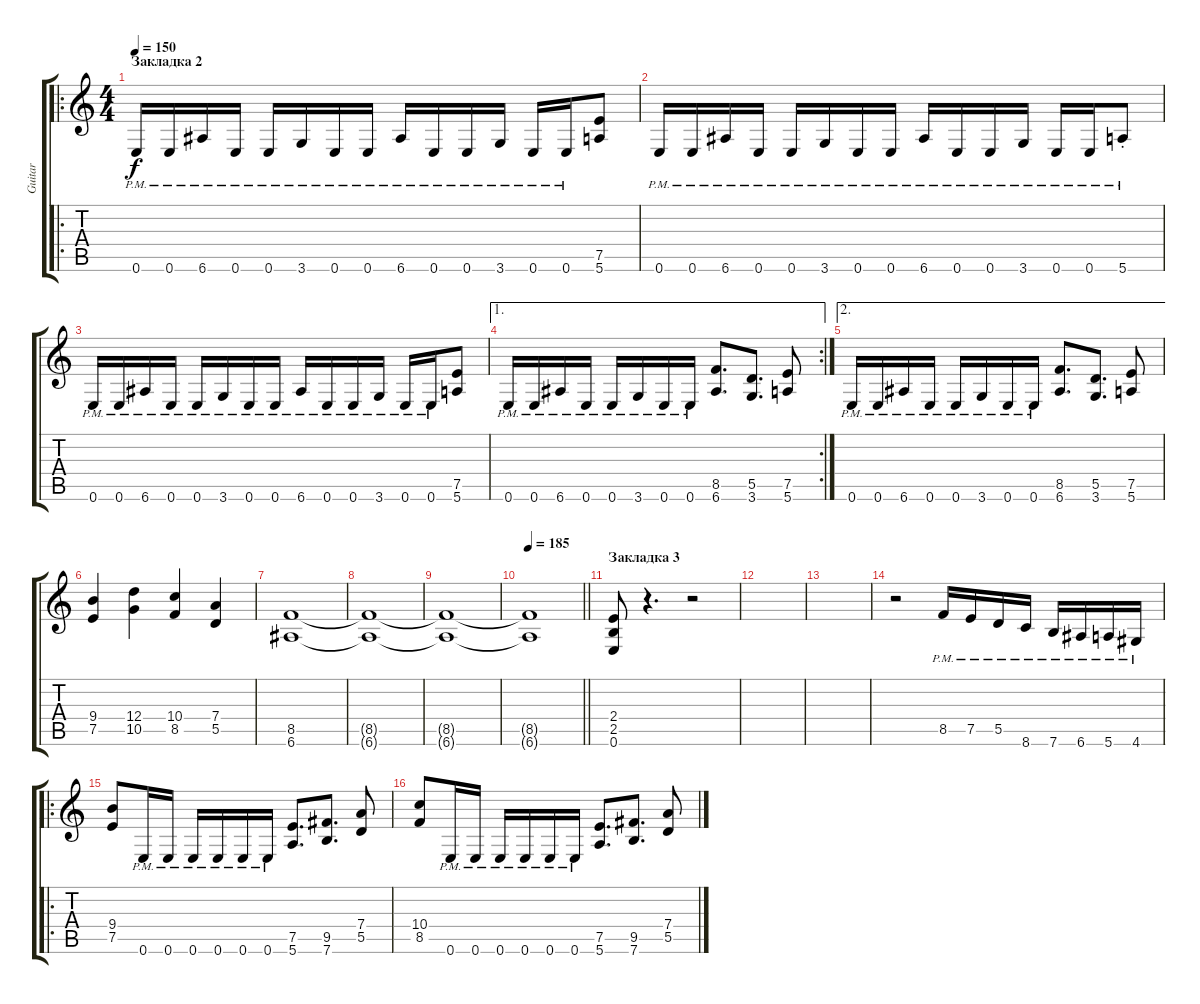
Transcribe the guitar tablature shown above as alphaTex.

\track ("Guitar" "Guitar") {instrument distortionguitar}
\staff {score tabs}
\tuning (E4 B3 G3 D3 A2 E2) {hide}
\ro
\ts (4 4)
\section ("" "Закладка 2")
\tempo 150
\clef g2
\ks c
0.6{pm}.16{dy f} 0.6{pm}.16 6.6{pm}.16 0.6{pm}.16 0.6{pm}.16 3.6{pm}.16 0.6{pm}.16 0.6{pm}.16 6.6{pm}.16 0.6{pm}.16 0.6{pm}.16 3.6{pm}.16 0.6{pm}.16 0.6{pm}.16 (7.5 5.6).8 |
0.6{pm}.16 0.6{pm}.16 6.6{pm}.16 0.6{pm}.16 0.6{pm}.16 3.6{pm}.16 0.6{pm}.16 0.6{pm}.16 6.6{pm}.16 0.6{pm}.16 0.6{pm}.16 3.6{pm}.16 0.6{pm}.16 0.6{pm}.16 5.6{pm st}.8 |
0.6{pm}.16 0.6{pm}.16 6.6{pm}.16 0.6{pm}.16 0.6{pm}.16 3.6{pm}.16 0.6{pm}.16 0.6{pm}.16 6.6{pm}.16 0.6{pm}.16 0.6{pm}.16 3.6{pm}.16 0.6{pm}.16 0.6{pm}.16 (7.5 5.6).8 |
\ae 1
\rc 2
0.6{pm}.16 0.6{pm}.16 6.6{pm}.16 0.6{pm}.16 0.6{pm}.16 3.6{pm}.16 0.6{pm}.16 0.6{pm}.16 (8.5 6.6).8{d} (5.5 3.6).8{d} (7.5 5.6).8 |
\ae 2
0.6{pm}.16 0.6{pm}.16 6.6{pm}.16 0.6{pm}.16 0.6{pm}.16 3.6{pm}.16 0.6{pm}.16 0.6{pm}.16 (8.5 6.6).8{d} (5.5 3.6).8{d} (7.5 5.6).8 |
(9.4 7.5).4 (12.4 10.5).4 (10.4 8.5).4 (7.4 5.5).4 |
(8.5 6.6).1 |
(8.5{t} 6.6{t}).1 |
(8.5{t} 6.6{t}).1 |
\tempo 185
\barLineRight lightlight
(8.5{t} 6.6{t}).1 |
\section ("" "Закладка 3")
(2.4 2.5 0.6).8 r.4{d} r.2 |
|
|
r.2 8.5{pm}.16 7.5{pm}.16 5.5{pm}.16 8.6{pm}.16 7.6{pm}.16 6.6{pm}.16 5.6{pm}.16 4.6{pm}.16 |
\ro
(9.4 7.5).8 0.6{pm}.16 0.6{pm}.16 0.6{pm}.16 0.6{pm}.16 0.6{pm}.16 0.6{pm}.16 (7.5 5.6).8{d} (9.5 7.6).8{d} (7.4 5.5).8 |
(10.4 8.5).8 0.6{pm}.16 0.6{pm}.16 0.6{pm}.16 0.6{pm}.16 0.6{pm}.16 0.6{pm}.16 (7.5 5.6).8{d} (9.5 7.6).8{d} (7.4 5.5).8
